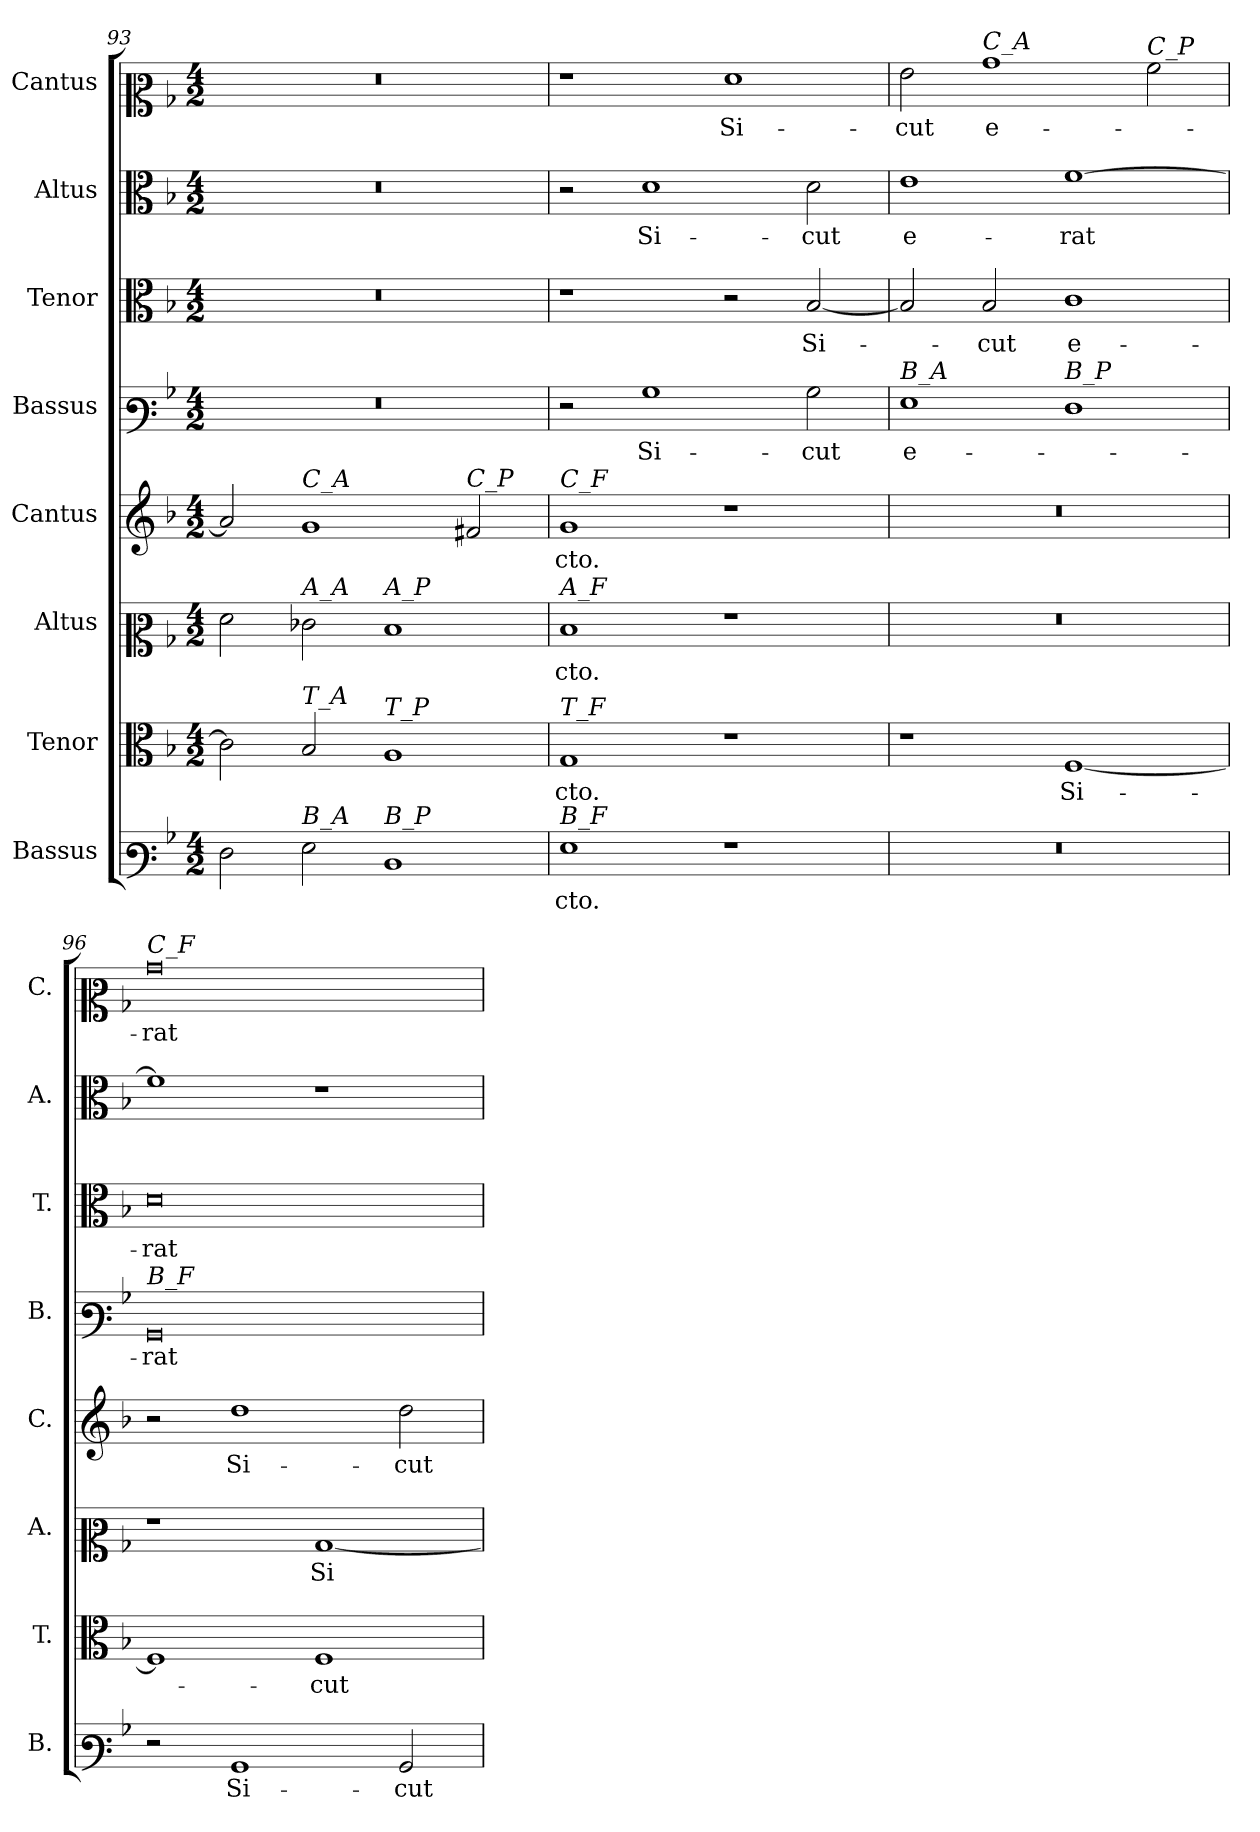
**kern	**text	**kern	**text	**kern	**text	**kern	**text	**kern	**text	**kern	**text	**kern	**text	**kern	**text
*part8	*part8	*part7	*part7	*part6	*part6	*part5	*part5	*part4	*part4	*part3	*part3	*part2	*part2	*part1	*part1
*staff8	*staff8	*staff7	*staff7	*staff6	*staff6	*staff5	*staff5	*staff4	*staff4	*staff3	*staff3	*staff2	*staff2	*staff1	*staff1
*I"Bassus	*	*I"Tenor	*	*I"Altus	*	*I"Cantus	*	*I"Bassus	*	*I"Tenor	*	*I"Altus	*	*I"Cantus	*
*I'B.	*	*I'T.	*	*I'A.	*	*I'C.	*	*I'B.	*	*I'T.	*	*I'A.	*	*I'C.	*
*clefF3	*	*clefC3	*	*clefC2	*	*clefG2	*	*clefF3	*	*clefC3	*	*clefC3	*	*clefC2	*
*k[b-]	*	*k[b-]	*	*k[b-]	*	*k[b-]	*	*k[b-]	*	*k[b-]	*	*k[b-]	*	*k[b-]	*
*M4/2	*	*M4/2	*	*M4/2	*	*M4/2	*	*M4/2	*	*M4/2	*	*M4/2	*	*M4/2	*
=93	=93	=93	=93	=93	=93	=93	=93	=93	=93	=93	=93	=93	=93	=93	=93
2F\	.	2c\]	.	2f\	.	2a/]	.	0r	.	0r	.	0r	.	0r	.
!	!	!	!	!	!	!LO:TX:a:i:t=C_A	!	!	!	!	!	!	!	!	!
!	!	!	!	!LO:TX:a:i:t=A_A	!	!	!	!	!	!	!	!	!	!	!
!	!	!LO:TX:a:i:t=T_A	!	!	!	!	!	!	!	!	!	!	!	!	!
!LO:TX:a:i:t=B_A	!	!	!	!	!	!	!	!	!	!	!	!	!	!	!
2G\	.	2B-/	.	2e-X\	.	1g	.	.	.	.	.	.	.	.	.
!	!	!	!	!LO:TX:a:i:t=A_P	!	!	!	!	!	!	!	!	!	!	!
!	!	!LO:TX:a:i:t=T_P	!	!	!	!	!	!	!	!	!	!	!	!	!
!LO:TX:a:i:t=B_P	!	!	!	!	!	!	!	!	!	!	!	!	!	!	!
1D	.	1A	.	1d	.	.	.	.	.	.	.	.	.	.	.
!	!	!	!	!	!	!LO:TX:a:i:t=C_P	!	!	!	!	!	!	!	!	!
.	.	.	.	.	.	2f#X/	.	.	.	.	.	.	.	.	.
=94	=94	=94	=94	=94	=94	=94	=94	=94	=94	=94	=94	=94	=94	=94	=94
!	!	!	!	!	!	!LO:TX:a:i:t=C_F	!	!	!	!	!	!	!	!	!
!	!	!	!	!LO:TX:a:i:t=A_F	!	!	!	!	!	!	!	!	!	!	!
!	!	!LO:TX:a:i:t=T_F	!	!	!	!	!	!	!	!	!	!	!	!	!
!LO:TX:a:i:t=B_F	!	!	!	!	!	!	!	!	!	!	!	!	!	!	!
!	!LO:LY:b	!	!LO:LY:b	!	!LO:LY:b	!	!LO:LY:b	!	!	!	!	!	!	!	!
1G	-cto.	1G	-cto.	1d	-cto.	1g	-cto.	2r	.	1r	.	2r	.	1r	.
!	!	!	!	!	!	!	!	!	!LO:LY:b	!	!	!	!LO:LY:b	!	!
.	.	.	.	.	.	.	.	1B-	Si-	.	.	1d	Si-	.	.
!	!	!	!	!	!	!	!	!	!	!	!	!	!	!	!LO:LY:b
1r	.	1r	.	1r	.	1r	.	.	.	2r	.	.	.	1f	Si-
!	!	!	!	!	!	!	!	!	!LO:LY:b	!	!LO:LY:b	!	!LO:LY:b	!	!
.	.	.	.	.	.	.	.	2B-\	-cut	[2B-/	Si-	2d\	-cut	.	.
!!LO:PB:g=z
=95	=95	=95	=95	=95	=95	=95	=95	=95	=95	=95	=95	=95	=95	=95	=95
!	!	!	!	!	!	!	!	!LO:TX:a:i:t=B_A	!	!	!	!	!	!	!
!	!	!	!	!	!	!	!	!	!LO:LY:b	!	!	!	!LO:LY:b	!	!LO:LY:b
0r	.	1r	.	0r	.	0r	.	1G	e-	2B-/]	.	1e	e-	2g\	-cut
!	!	!	!	!	!	!	!	!	!	!	!	!	!	!LO:TX:a:i:t=C_A	!
!	!	!	!	!	!	!	!	!	!	!	!LO:LY:b	!	!	!	!LO:LY:b
.	.	.	.	.	.	.	.	.	.	2B-/	-cut	.	.	1b-	e-
!	!	!	!	!	!	!	!	!LO:TX:a:i:t=B_P	!	!	!	!	!	!	!
!	!	!	!LO:LY:b	!	!	!	!	!	!	!	!LO:LY:b	!	!LO:LY:b	!	!
.	.	[1F	Si-	.	.	.	.	1F	.	1c	e-	[1f	-rat	.	.
!	!	!	!	!	!	!	!	!	!	!	!	!	!	!LO:TX:a:i:t=C_P	!
.	.	.	.	.	.	.	.	.	.	.	.	.	.	2a\	.
=96	=96	=96	=96	=96	=96	=96	=96	=96	=96	=96	=96	=96	=96	=96	=96
!	!	!	!	!	!	!	!	!	!	!	!	!	!	!LO:TX:a:i:t=C_F	!
!	!	!	!	!	!	!	!	!LO:TX:a:i:t=B_F	!	!	!	!	!	!	!
!	!	!	!	!	!	!	!	!	!LO:LY:b	!	!LO:LY:b	!	!	!	!LO:LY:b
2r	.	1F]	.	1r	.	2r	.	0BB-	-rat	0d	-rat	1f]	.	0b-	-rat
!	!LO:LY:b	!	!	!	!	!	!LO:LY:b	!	!	!	!	!	!	!	!
1BB-	Si-	.	.	.	.	1dd	Si-	.	.	.	.	.	.	.	.
!	!	!	!LO:LY:b	!	!LO:LY:b	!	!	!	!	!	!	!	!	!	!
.	.	1F	-cut	[1B-	Si-	.	.	.	.	.	.	1r	.	.	.
!	!LO:LY:b	!	!	!	!	!	!LO:LY:b	!	!	!	!	!	!	!	!
2BB-/	-cut	.	.	.	.	2dd\	-cut	.	.	.	.	.	.	.	.
=	=	=	=	=	=	=	=	=	=	=	=	=	=	=	=
*-	*-	*-	*-	*-	*-	*-	*-	*-	*-	*-	*-	*-	*-	*-	*-
